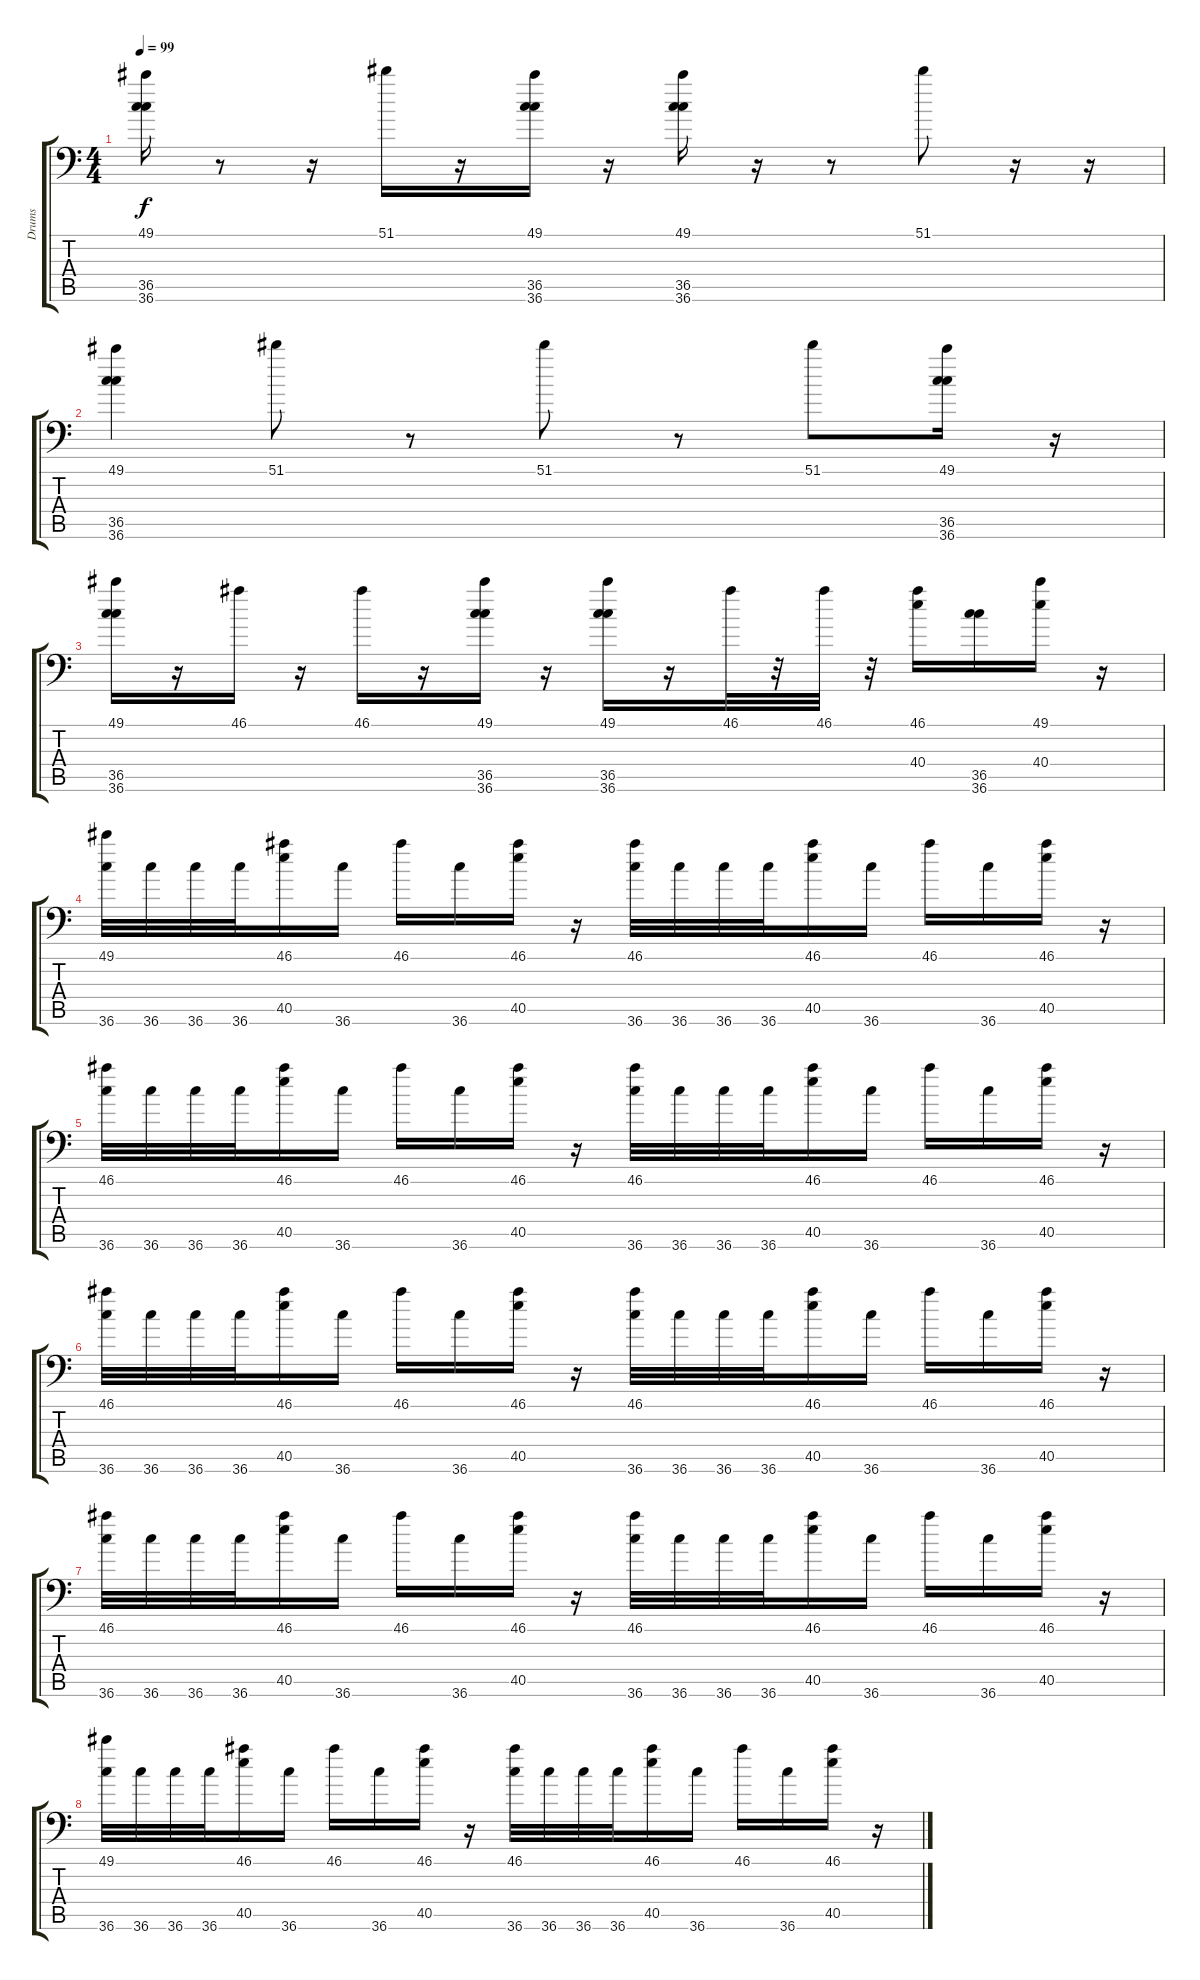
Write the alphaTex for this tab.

\track ("Drums" "Drums") {solo instrument electricguitarclean}
\staff {score tabs}
\tuning (C-1 C-1 C-1 C-1 C-1 C-1) {hide}
\ts (4 4)
\tempo 99
\clef f4
\ks c
(49.1 36.5 36.6).16{dy f} r.8 r.16 51.1.16 r.16 (49.1 36.5 36.6).16 r.16 (49.1 36.5 36.6).16 r.16 r.8 51.1.8 r.16 r.16 |
(49.1 36.5 36.6).4 51.1.8 r.8 51.1.8 r.8 51.1.8 (49.1 36.5 36.6).16 r.16 |
(49.1 36.5 36.6).16 r.16 46.1.16 r.16 46.1.16 r.16 (49.1 36.5 36.6).16 r.16 (49.1 36.5 36.6).16 r.16 46.1.32 r.32 46.1.32 r.32 (46.1 40.4).16 (36.5 36.6).16 (49.1 40.4).16 r.16 |
(49.1 36.6).32 36.6.32 36.6.32 36.6.32 (46.1 40.5).16 36.6.16 46.1.16 36.6.16 (46.1 40.5).16 r.16 (46.1 36.6).32 36.6.32 36.6.32 36.6.32 (46.1 40.5).16 36.6.16 46.1.16 36.6.16 (46.1 40.5).16 r.16 |
(46.1 36.6).32 36.6.32 36.6.32 36.6.32 (46.1 40.5).16 36.6.16 46.1.16 36.6.16 (46.1 40.5).16 r.16 (46.1 36.6).32 36.6.32 36.6.32 36.6.32 (46.1 40.5).16 36.6.16 46.1.16 36.6.16 (46.1 40.5).16 r.16 |
(46.1 36.6).32 36.6.32 36.6.32 36.6.32 (46.1 40.5).16 36.6.16 46.1.16 36.6.16 (46.1 40.5).16 r.16 (46.1 36.6).32 36.6.32 36.6.32 36.6.32 (46.1 40.5).16 36.6.16 46.1.16 36.6.16 (46.1 40.5).16 r.16 |
(46.1 36.6).32 36.6.32 36.6.32 36.6.32 (46.1 40.5).16 36.6.16 46.1.16 36.6.16 (46.1 40.5).16 r.16 (46.1 36.6).32 36.6.32 36.6.32 36.6.32 (46.1 40.5).16 36.6.16 46.1.16 36.6.16 (46.1 40.5).16 r.16 |
(49.1 36.6).32 36.6.32 36.6.32 36.6.32 (46.1 40.5).16 36.6.16 46.1.16 36.6.16 (46.1 40.5).16 r.16 (46.1 36.6).32 36.6.32 36.6.32 36.6.32 (46.1 40.5).16 36.6.16 46.1.16 36.6.16 (46.1 40.5).16 r.16
